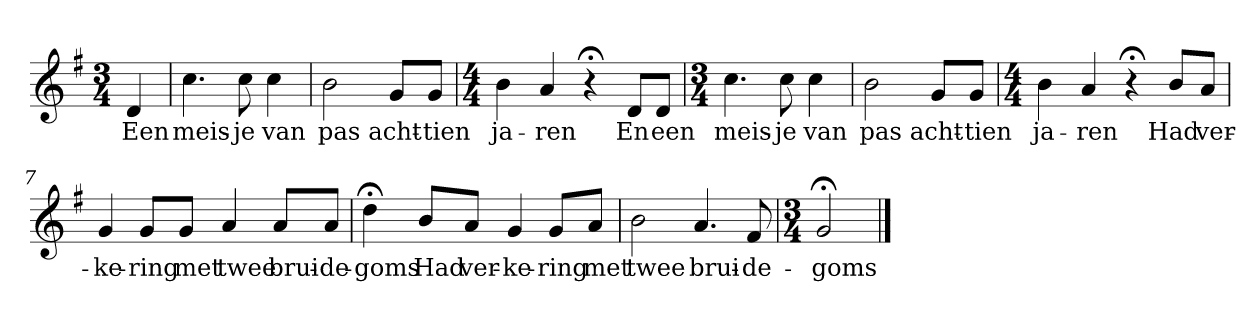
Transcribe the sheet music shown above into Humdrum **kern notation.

**kern	**text
*part1	*part1
*staff1	*staff1
*k[f#]	*
*G:	*
*M3/4	*
*MM120	*
=	=
4d	Een
=1	=1
4.cc	meis-
8cc	-je
4cc	van
=2	=2
2b	pas
8gL	acht-
8gJ	-tien
=3	=3
*M4/4	*
4b	ja-
4a	-ren
4r;<	.
8dL	En
8dJ	een
=4	=4
*M3/4	*
4.cc	meis-
8cc	-je
4cc	van
=5	=5
2b	pas
8gL	acht-
8gJ	-tien
=6	=6
*M4/4	*
4b	ja-
4a	-ren
4r;<	.
8bL	Had
8aJ	ver-
=7	=7
4g	-ke-
8gL	-ring
8gJ	met
4a	twee
8aL	brui-
8aJ	-de-
=8	=8
4dd;<	-goms
8bL	Had
8aJ	ver-
4g	-ke-
8gL	-ring
8aJ	met
=9	=9
2b	twee
4.a	brui-
8f#	-de-
=10	=10
*M3/4	*
2g;<	-goms
==	==
*-	*-
